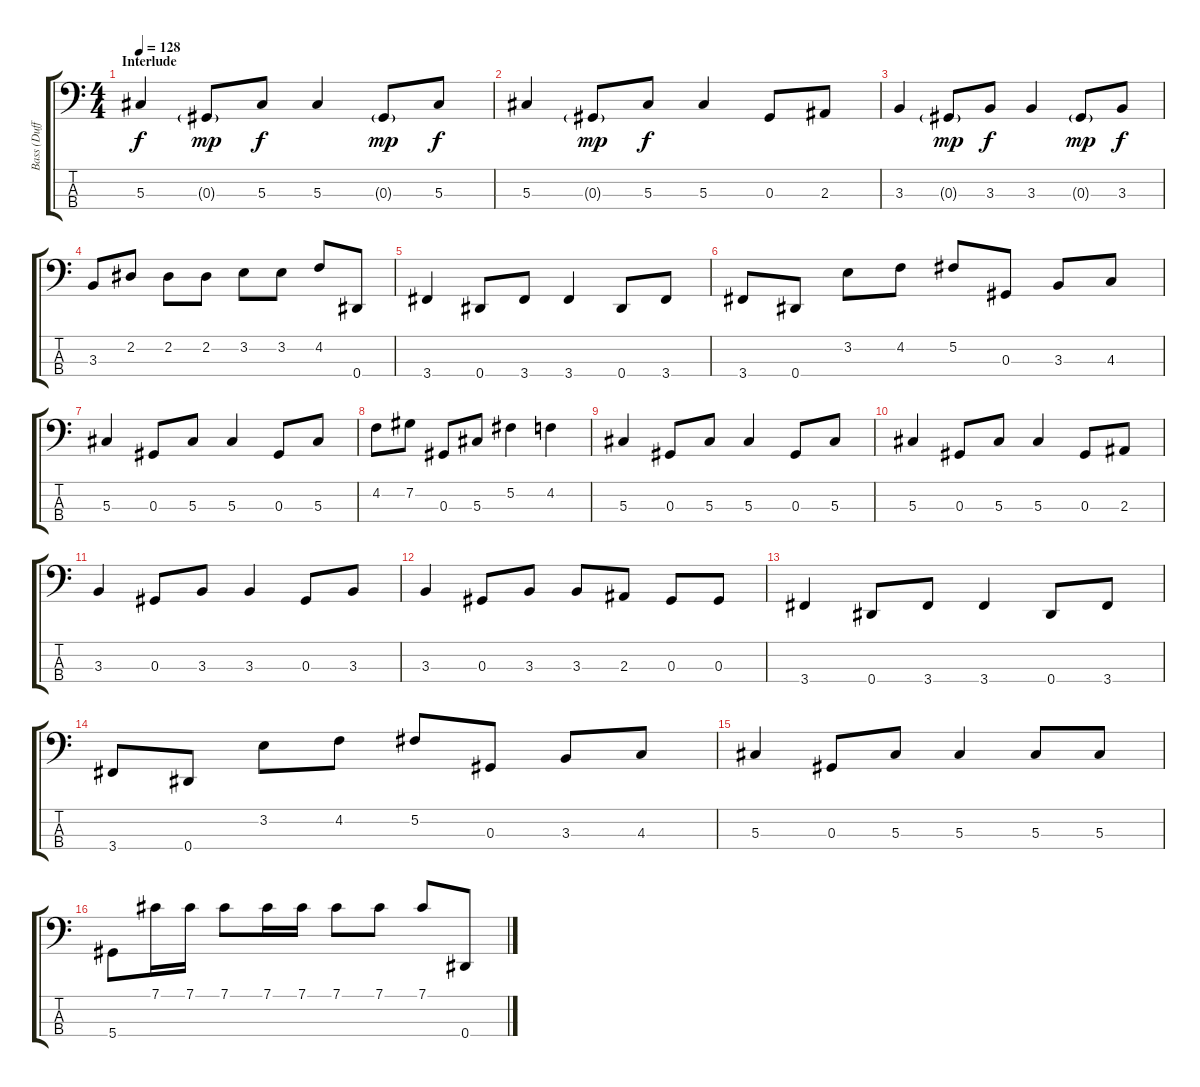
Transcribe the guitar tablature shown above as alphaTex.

\track ("Bass (Duff)" "Bass (Duff") {instrument electricbasspick}
\staff {score tabs}
\tuning (Gb2 Db2 Ab1 Eb1) {hide}
\ts (4 4)
\section ("" "Interlude")
\tempo 128
\clef f4
\ks c
5.3.4{dy f} 0.3{g}.8{dy mp} 5.3.8{dy f} 5.3.4 0.3{g}.8{dy mp} 5.3.8{dy f} |
5.3.4 0.3{g}.8{dy mp} 5.3.8{dy f} 5.3.4 0.3.8 2.3.8 |
3.3.4 0.3{g}.8{dy mp} 3.3.8{dy f} 3.3.4 0.3{g}.8{dy mp} 3.3.8{dy f} |
3.3.8 2.2.8 2.2.8 2.2.8 3.2.8 3.2.8 4.2.8 0.4.8 |
3.4.4 0.4.8 3.4.8 3.4.4 0.4.8 3.4.8 |
3.4.8 0.4.8 3.2.8 4.2.8 5.2.8 0.3.8 3.3.8 4.3.8 |
5.3.4 0.3.8 5.3.8 5.3.4 0.3.8 5.3.8 |
4.2.8 7.2.8 0.3.8 5.3.8 5.2.4 4.2.4 |
5.3.4 0.3.8 5.3.8 5.3.4 0.3.8 5.3.8 |
5.3.4 0.3.8 5.3.8 5.3.4 0.3.8 2.3.8 |
3.3.4 0.3.8 3.3.8 3.3.4 0.3.8 3.3.8 |
3.3.4 0.3.8 3.3.8 3.3.8 2.3.8 0.3.8 0.3.8 |
3.4.4 0.4.8 3.4.8 3.4.4 0.4.8 3.4.8 |
3.4.8 0.4.8 3.2.8 4.2.8 5.2.8 0.3.8 3.3.8 4.3.8 |
5.3.4 0.3.8 5.3.8 5.3.4 5.3.8 5.3.8 |
5.4.8 7.1.16 7.1.16 7.1.8 7.1.16 7.1.16 7.1.8 7.1.8 7.1.8 0.4.8
